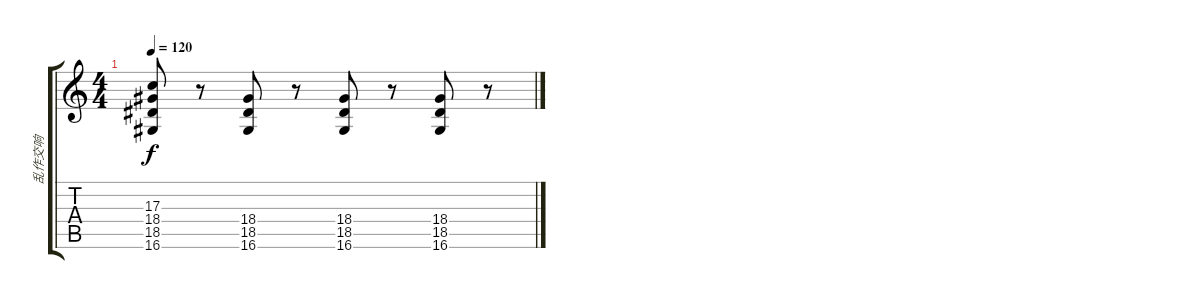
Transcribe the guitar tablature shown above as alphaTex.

\track ("乱作交响" "乱作交响") {instrument violin}
\staff {score tabs}
\tuning (E4 B3 G3 D3 A2 E2) {hide}
\ts (4 4)
\tempo 120
\clef g2
\ks c
(17.3 18.4 18.5 16.6).8{dy f} r.8 (18.4 18.5 16.6).8 r.8 (18.4 18.5 16.6).8 r.8 (18.4 18.5 16.6).8 r.8
